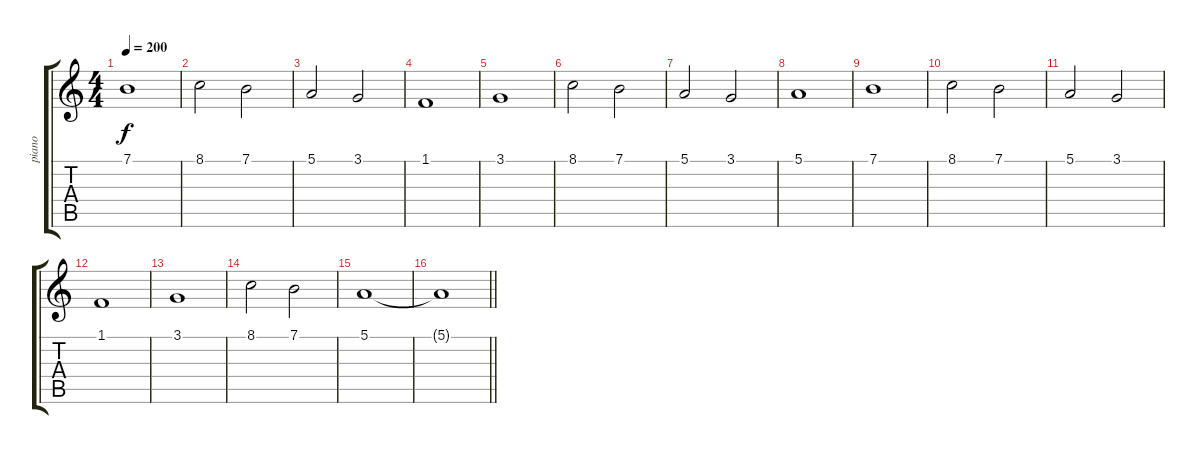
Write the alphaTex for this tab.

\track ("piano" "piano") {instrument acousticgrandpiano}
\staff {score tabs}
\tuning (E4 B3 G3 D3 A2 E2) {hide}
\ts (4 4)
\tempo 200
\clef g2
\ks c
7.1.1{dy f} |
8.1.2 7.1.2 |
5.1.2 3.1.2 |
1.1.1 |
3.1.1 |
8.1.2 7.1.2 |
5.1.2 3.1.2 |
5.1.1{instrument choiraahs} |
7.1.1 |
8.1.2 7.1.2 |
5.1.2 3.1.2 |
1.1.1 |
3.1.1 |
8.1.2 7.1.2 |
5.1.1 |
\barLineRight lightlight
5.1{t}.1
